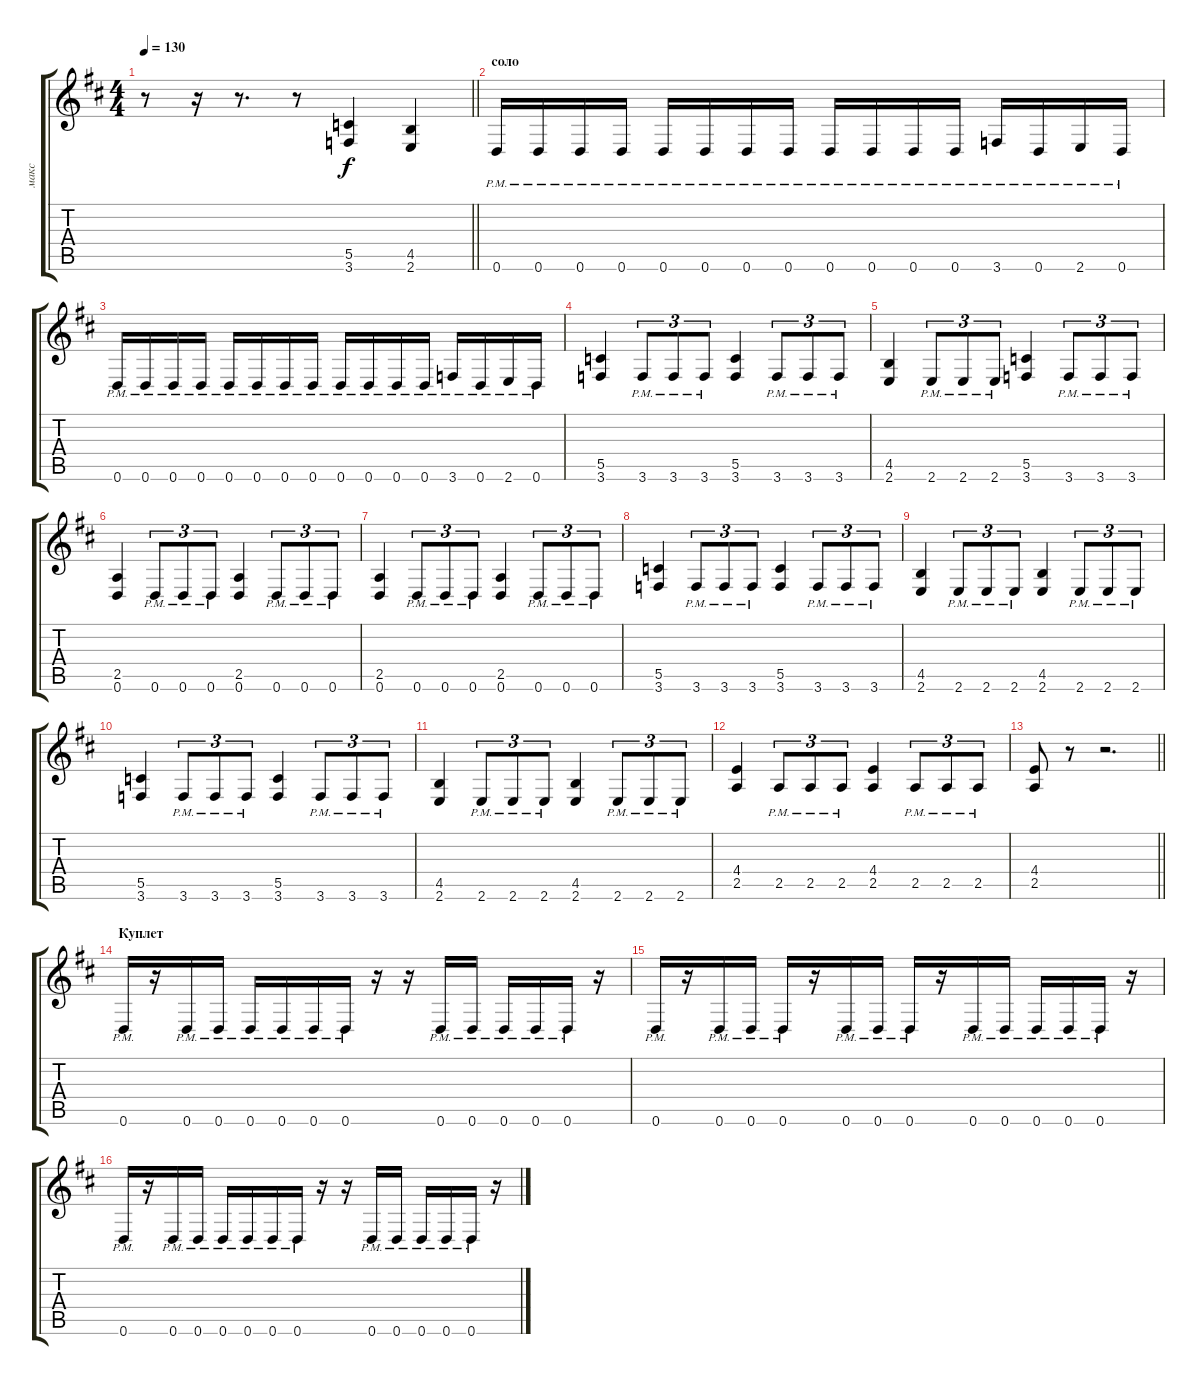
\track ("макс" "макс") {instrument distortionguitar}
\staff {score tabs}
\tuning (D4 A3 F3 C3 G2 D2) {hide}
\ts (4 4)
\tempo 130
\clef g2
\barLineRight lightlight
\ks bminor
r.8{dy f} r.16 r.8{d} r.8 (5.5 3.6).4 (4.5 2.6).4 |
\section ("" "соло")
0.6{pm}.16 0.6{pm}.16 0.6{pm}.16 0.6{pm}.16 0.6{pm}.16 0.6{pm}.16 0.6{pm}.16 0.6{pm}.16 0.6{pm}.16 0.6{pm}.16 0.6{pm}.16 0.6{pm}.16 3.6{pm}.16 0.6{pm}.16 2.6{pm}.16 0.6{pm}.16 |
0.6{pm}.16 0.6{pm}.16 0.6{pm}.16 0.6{pm}.16 0.6{pm}.16 0.6{pm}.16 0.6{pm}.16 0.6{pm}.16 0.6{pm}.16 0.6{pm}.16 0.6{pm}.16 0.6{pm}.16 3.6{pm}.16 0.6{pm}.16 2.6{pm}.16 0.6{pm}.16 |
(5.5 3.6).4 3.6{pm}.8{tu (3 2)} 3.6{pm}.8{tu (3 2)} 3.6{pm}.8{tu (3 2)} (5.5 3.6).4 3.6{pm}.8{tu (3 2)} 3.6{pm}.8{tu (3 2)} 3.6{pm}.8{tu (3 2)} |
(4.5 2.6).4 2.6{pm}.8{tu (3 2)} 2.6{pm}.8{tu (3 2)} 2.6{pm}.8{tu (3 2)} (5.5 3.6).4 3.6{pm}.8{tu (3 2)} 3.6{pm}.8{tu (3 2)} 3.6{pm}.8{tu (3 2)} |
(2.5 0.6).4 0.6{pm}.8{tu (3 2)} 0.6{pm}.8{tu (3 2)} 0.6{pm}.8{tu (3 2)} (2.5 0.6).4 0.6{pm}.8{tu (3 2)} 0.6{pm}.8{tu (3 2)} 0.6{pm}.8{tu (3 2)} |
(2.5 0.6).4 0.6{pm}.8{tu (3 2)} 0.6{pm}.8{tu (3 2)} 0.6{pm}.8{tu (3 2)} (2.5 0.6).4 0.6{pm}.8{tu (3 2)} 0.6{pm}.8{tu (3 2)} 0.6{pm}.8{tu (3 2)} |
(5.5 3.6).4 3.6{pm}.8{tu (3 2)} 3.6{pm}.8{tu (3 2)} 3.6{pm}.8{tu (3 2)} (5.5 3.6).4 3.6{pm}.8{tu (3 2)} 3.6{pm}.8{tu (3 2)} 3.6{pm}.8{tu (3 2)} |
(4.5 2.6).4 2.6{pm}.8{tu (3 2)} 2.6{pm}.8{tu (3 2)} 2.6{pm}.8{tu (3 2)} (4.5 2.6).4 2.6{pm}.8{tu (3 2)} 2.6{pm}.8{tu (3 2)} 2.6{pm}.8{tu (3 2)} |
(5.5 3.6).4 3.6{pm}.8{tu (3 2)} 3.6{pm}.8{tu (3 2)} 3.6{pm}.8{tu (3 2)} (5.5 3.6).4 3.6{pm}.8{tu (3 2)} 3.6{pm}.8{tu (3 2)} 3.6{pm}.8{tu (3 2)} |
(4.5 2.6).4 2.6{pm}.8{tu (3 2)} 2.6{pm}.8{tu (3 2)} 2.6{pm}.8{tu (3 2)} (4.5 2.6).4 2.6{pm}.8{tu (3 2)} 2.6{pm}.8{tu (3 2)} 2.6{pm}.8{tu (3 2)} |
(4.4 2.5).4 2.5{pm}.8{tu (3 2)} 2.5{pm}.8{tu (3 2)} 2.5{pm}.8{tu (3 2)} (4.4 2.5).4 2.5{pm}.8{tu (3 2)} 2.5{pm}.8{tu (3 2)} 2.5{pm}.8{tu (3 2)} |
\barLineRight lightlight
(4.4 2.5).8 r.8 r.2{d} |
\section ("" "Куплет")
0.6{pm}.16 r.16 0.6{pm}.16 0.6{pm}.16 0.6{pm}.16 0.6{pm}.16 0.6{pm}.16 0.6{pm}.16 r.16 r.16 0.6{pm}.16 0.6{pm}.16 0.6{pm}.16 0.6{pm}.16 0.6{pm}.16 r.16 |
0.6{pm}.16 r.16 0.6{pm}.16 0.6{pm}.16 0.6{pm}.16 r.16 0.6{pm}.16 0.6{pm}.16 0.6{pm}.16 r.16 0.6{pm}.16 0.6{pm}.16 0.6{pm}.16 0.6{pm}.16 0.6{pm}.16 r.16 |
0.6{pm}.16 r.16 0.6{pm}.16 0.6{pm}.16 0.6{pm}.16 0.6{pm}.16 0.6{pm}.16 0.6{pm}.16 r.16 r.16 0.6{pm}.16 0.6{pm}.16 0.6{pm}.16 0.6{pm}.16 0.6{pm}.16 r.16
